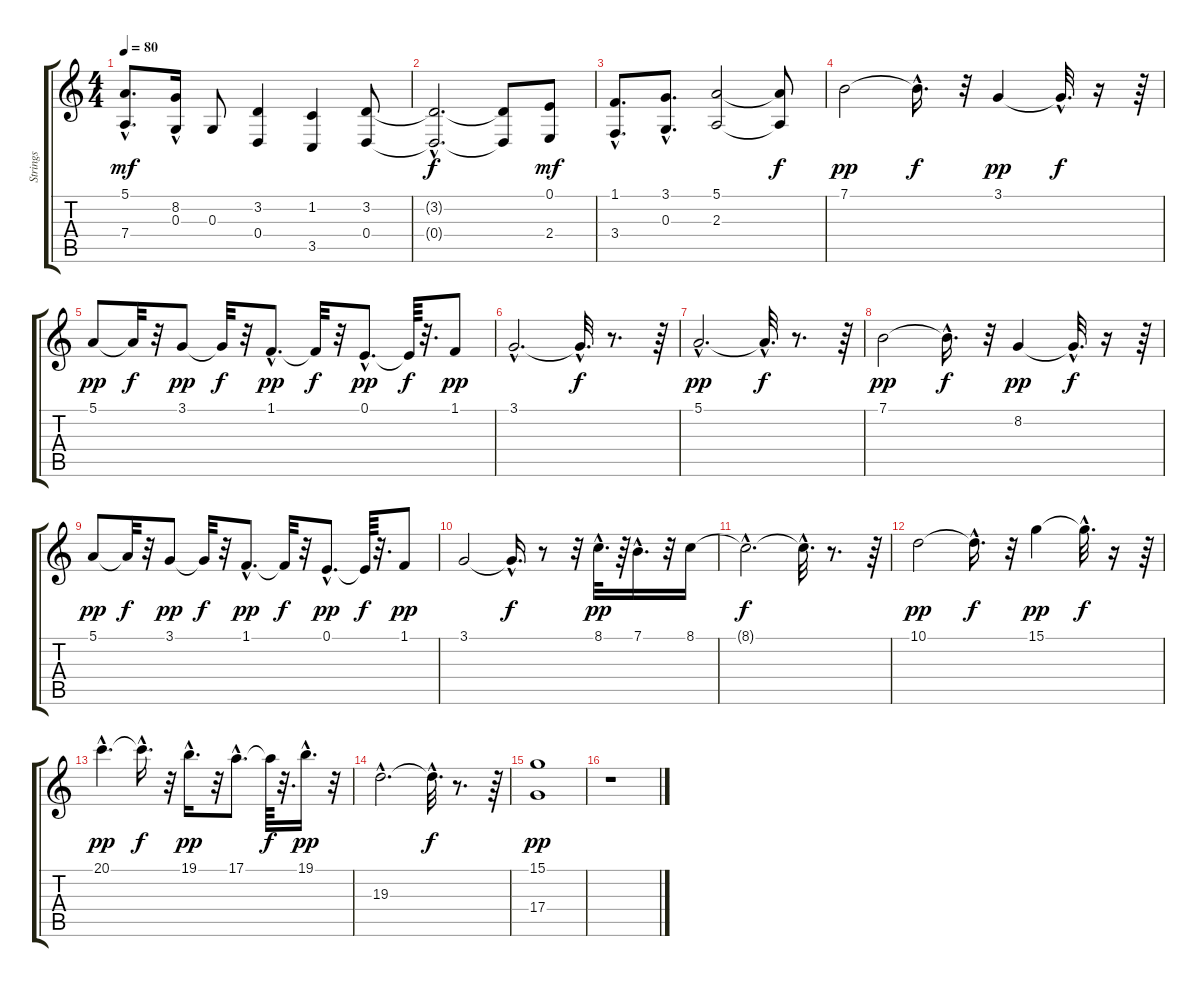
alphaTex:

\track ("Strings" "Strings") {instrument stringensemble1}
\staff {score tabs}
\tuning (E4 B3 G3 D3 A2 E2) {hide}
\ts (4 4)
\tempo 80
\clef g2
\ks c
(5.1{hac} 7.4{hac}).8{d dy mf} (8.2{hac} 0.3).16 0.3.8 (3.2 0.4).4 (1.2 3.5).4 (3.2 0.4).8 |
(3.2{hac t} 0.4{hac t}).2{d dy f} (3.2{t} 0.4{t}).8 (0.1 2.4).8{dy mf} |
(1.1{hac} 3.4{hac}).8{d} (3.1{hac} 0.3{hac}).8{d} (5.1 2.3).2 (5.1{t} 2.3{t}).8{dy f} |
7.1.2{dy pp} 7.1{hac t}.16{d dy f} r.32 3.1.4{dy pp} 3.1{hac t}.32{d dy f} r.16 r.64 |
5.1.8{dy pp} 5.1{t}.32{dy f} r.32 3.1.8{dy pp} 3.1{t}.32{dy f} r.32 1.1{hac}.8{d dy pp} 1.1{t}.32{dy f} r.32 0.1{hac}.8{d dy pp} 0.1{t}.64{dy f} r.32{d} 1.1.8{dy pp} |
3.1{hac}.2{d} 3.1{hac t}.32{d dy f} r.8{d} r.64 |
5.1{hac}.2{d dy pp} 5.1{hac t}.32{d dy f} r.8{d} r.64 |
7.1.2{dy pp} 7.1{hac t}.16{d dy f} r.32 8.2.4{dy pp} 8.2{hac t}.32{d dy f} r.16 r.64 |
5.1.8{dy pp} 5.1{t}.32{dy f} r.32 3.1.8{dy pp} 3.1{t}.32{dy f} r.32 1.1{hac}.8{d dy pp} 1.1{t}.32{dy f} r.32 0.1{hac}.8{d dy pp} 0.1{t}.64{dy f} r.32{d} 1.1.8{dy pp} |
3.1.2 3.1{hac t}.16{d dy f} r.8 r.32 8.1{hac}.32{d dy pp} r.64 7.1{hac}.16{d} r.32 8.1.16 |
8.1{hac t}.2{d dy f} 8.1{hac t}.32{d} r.8{d} r.64 |
10.1.2{dy pp} 10.1{hac t}.16{d dy f} r.32 15.1.4{dy pp} 15.1{hac t}.32{d dy f} r.16 r.64 |
20.1{hac}.4{d dy pp} 20.1{hac t}.16{d dy f} r.32 19.1{hac}.16{d dy pp} r.32 17.1{hac}.8{d} 17.1{t}.64{dy f} r.32{d} 19.1{hac}.16{d dy pp} r.32 |
19.3{hac}.2{d} 19.3{hac t}.32{d dy f} r.8{d} r.64 |
(15.1 17.4).1{dy pp} |
r.1
